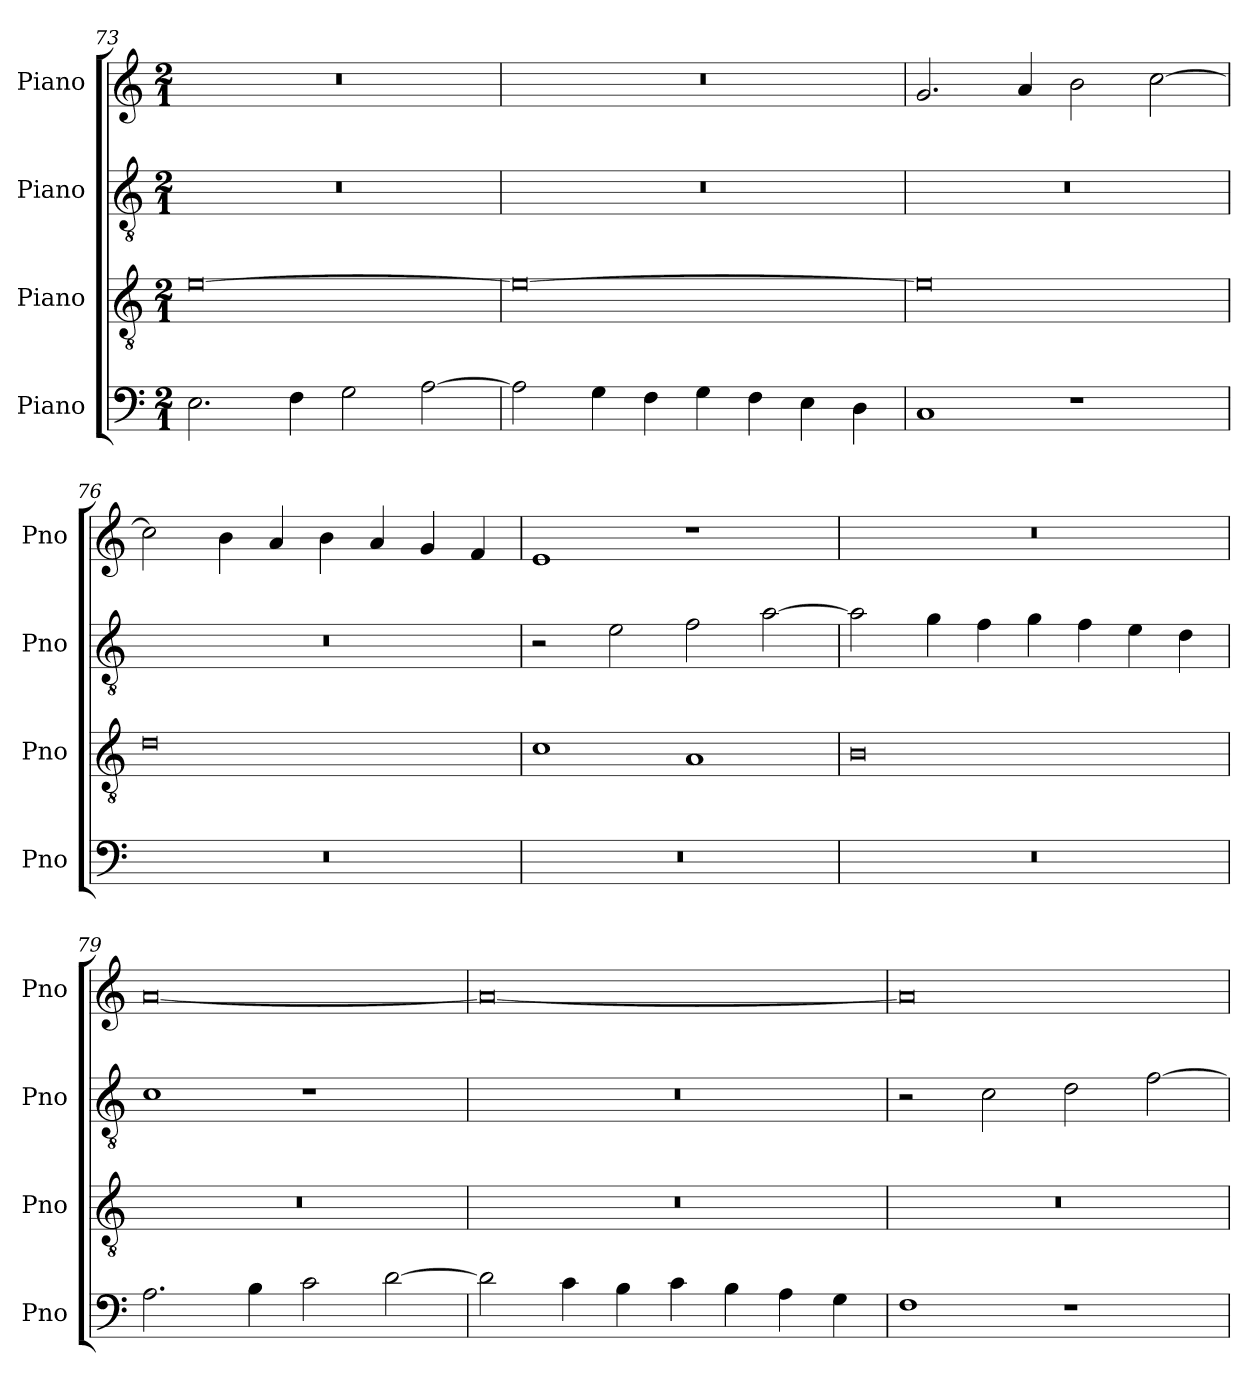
**kern	**kern	**kern	**kern
*part4	*part3	*part2	*part1
*staff4	*staff3	*staff2	*staff1
*I"Piano	*I"Piano	*I"Piano	*I"Piano
*I'Pno	*I'Pno	*I'Pno	*I'Pno
*clefF4	*clefGv2	*clefGv2	*clefG2
*k[]	*k[]	*k[]	*k[]
*M2/1	*M2/1	*M2/1	*M2/1
=73	=73	=73	=73
2.E\	[0e	0r	0r
4F\	.	.	.
2G\	.	.	.
[2A\	.	.	.
!!LO:LB:g=z
=74	=74	=74	=74
2A\]	0e_	0r	0r
4G\	.	.	.
4F\	.	.	.
4G\	.	.	.
4F\	.	.	.
4E\	.	.	.
4D\	.	.	.
=75	=75	=75	=75
1C	0e]	0r	2.g/
.	.	.	4a/
1r	.	.	2b\
.	.	.	[2cc\
=76	=76	=76	=76
0r	0d	0r	2cc\]
.	.	.	4b\
.	.	.	4a/
.	.	.	4b\
.	.	.	4a/
.	.	.	4g/
.	.	.	4f/
!!LO:PB:g=z
=77	=77	=77	=77
0r	1c	2r	1e
.	.	2e\	.
.	1A	2f\	1r
.	.	[2a\	.
=78	=78	=78	=78
0r	0B	2a\]	0r
.	.	4g\	.
.	.	4f\	.
.	.	4g\	.
.	.	4f\	.
.	.	4e\	.
.	.	4d\	.
=79	=79	=79	=79
2.A\	0r	1c	[0a
4B\	.	.	.
2c\	.	1r	.
[2d\	.	.	.
!!LO:LB:g=z
=80	=80	=80	=80
2d\]	0r	0r	0a_
4c\	.	.	.
4B\	.	.	.
4c\	.	.	.
4B\	.	.	.
4A\	.	.	.
4G\	.	.	.
=81	=81	=81	=81
1F	0r	2r	0a]
.	.	2c\	.
1r	.	2d\	.
.	.	[2f\	.
=	=	=	=
*-	*-	*-	*-
